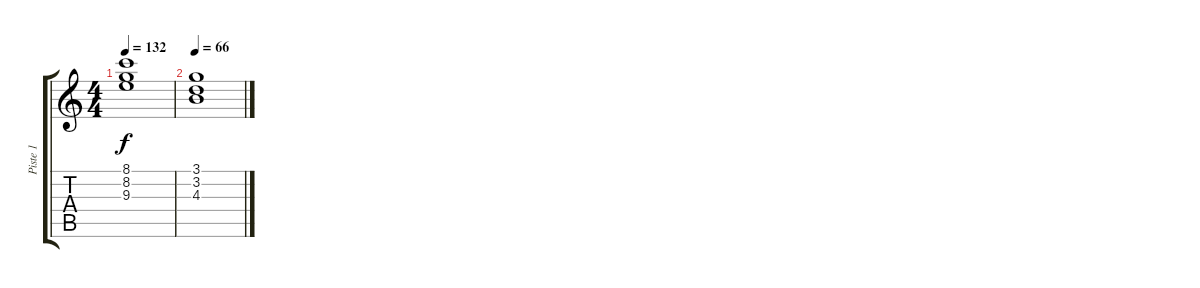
\track ("Piste 1" "Piste 1") {instrument acousticguitarsteel}
\staff {score tabs}
\tuning (E4 B3 G3 D3 A2 E2) {hide}
\ts (4 4)
\tempo 132
\clef g2
\ks c
(8.1{t} 8.2{t} 9.3{t}).1{dy f} |
\tempo 66
(3.1 3.2 4.3).1
